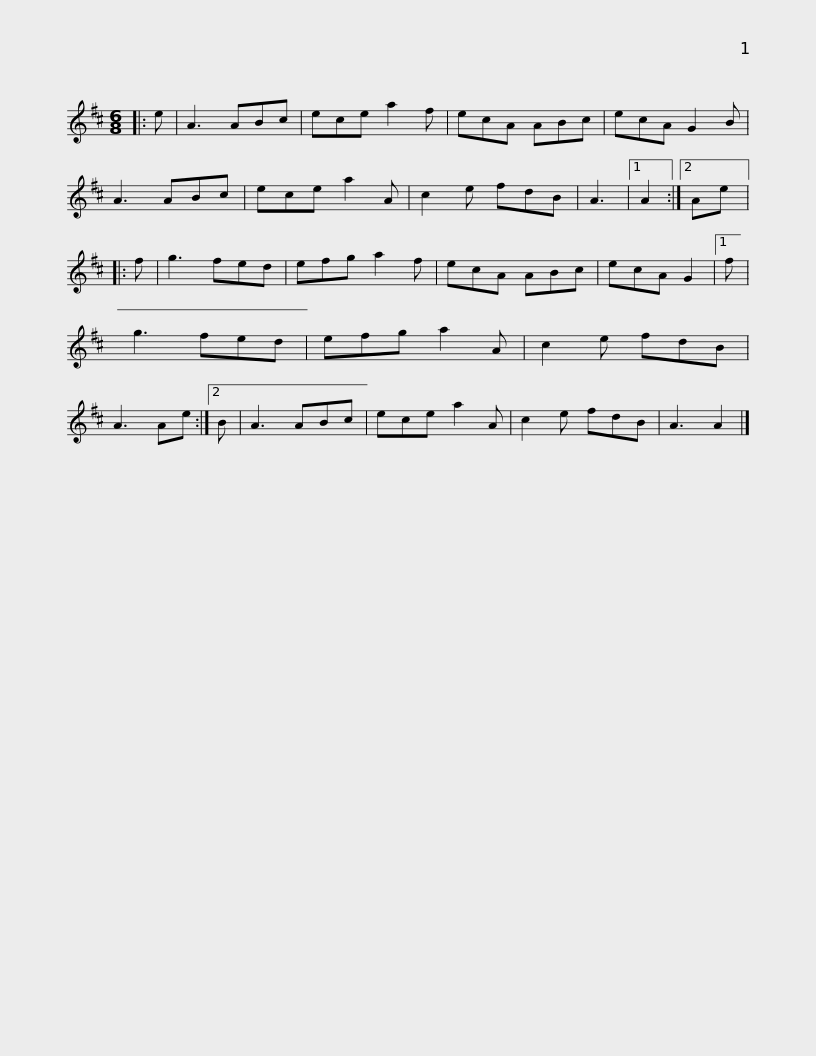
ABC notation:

X:1
L:1/8
M:6/8
I:linebreak $
K:D
V:1 treble
V:1
|: e | A3 ABc | ece a2 f | ecA ABc | ecA G2 B | %5
 A3 ABc | ece a2 A | c2 e fdB | A3 |1 A2 :|2$ %10
 Ae |: f | g3 fed | efg a2 f | ecA ABc | %15
 ecA G2 |1 f | g3 fed | efg a2 A | c2 e fdB |$ %20
 A3 Ae :|2 B | A3 ABc | ece a2 A | c2 e fdB | %25
 A3 A2 |] %26
